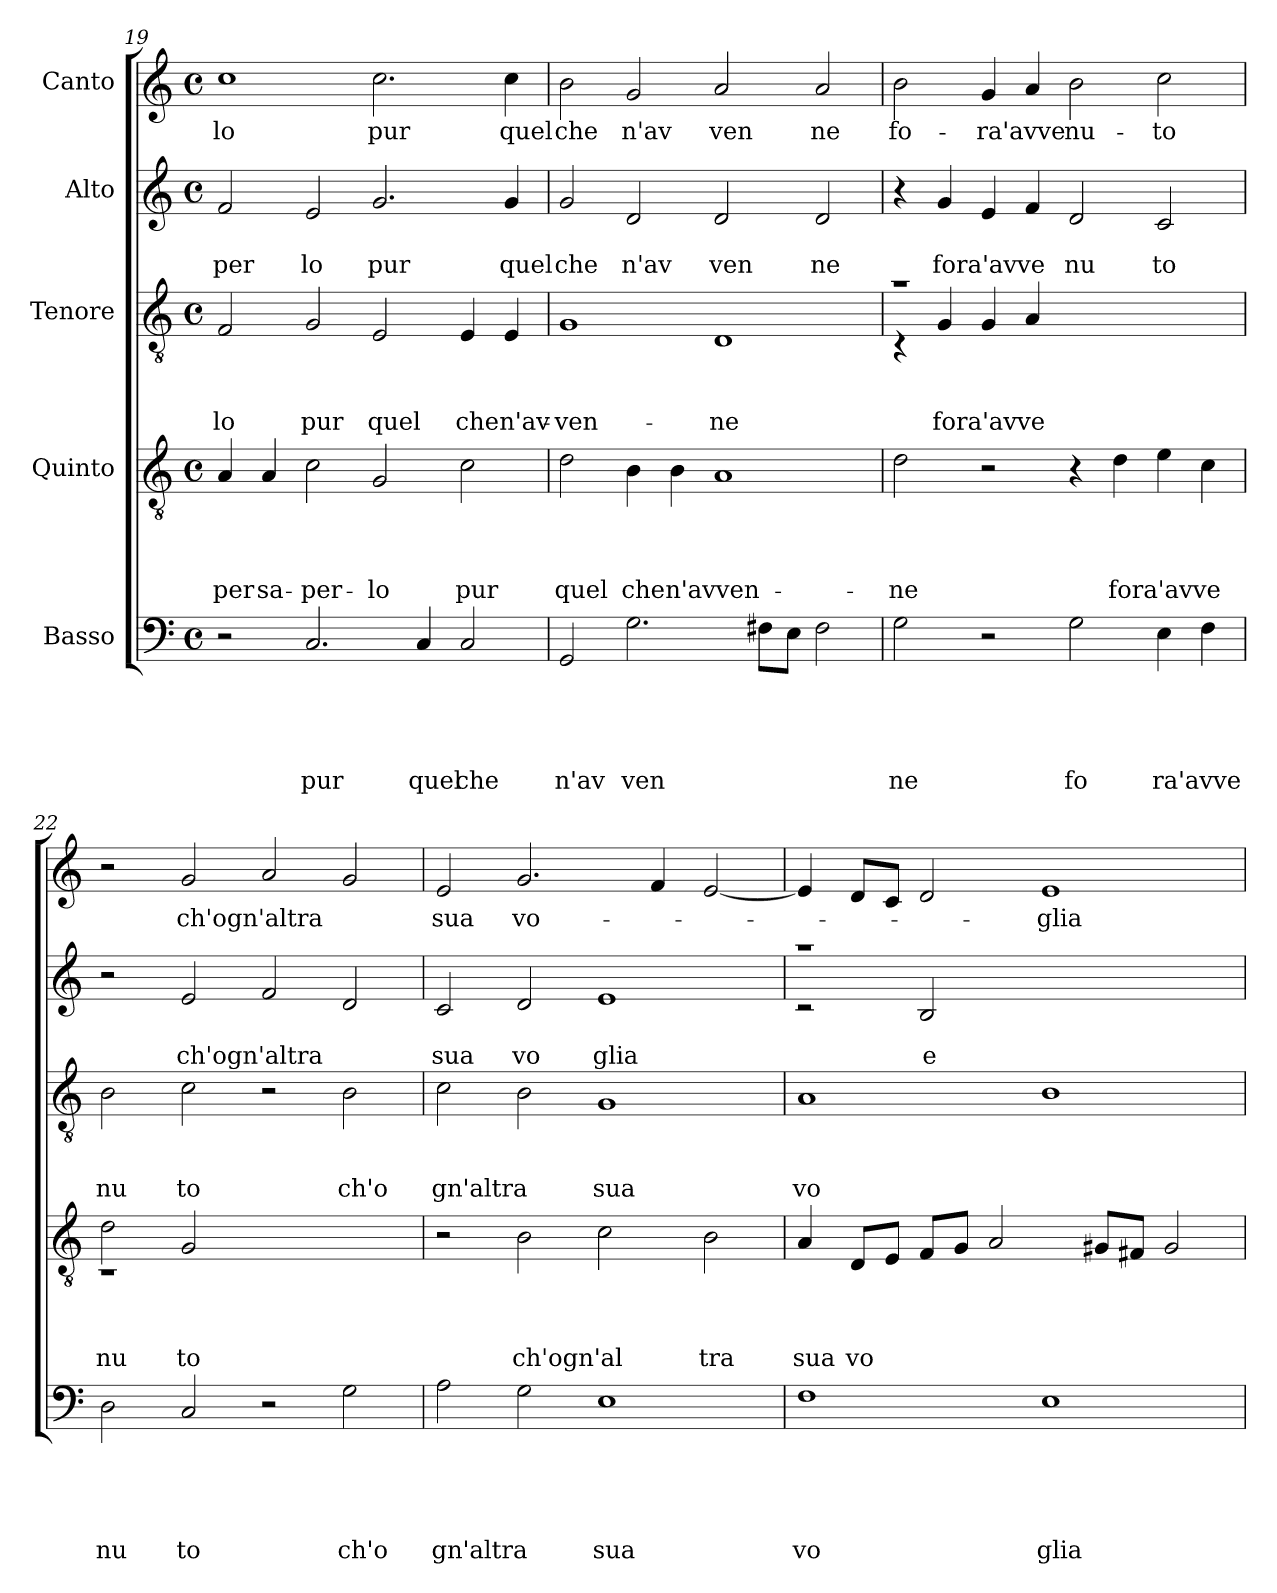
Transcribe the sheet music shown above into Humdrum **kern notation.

**kern	**text	**text	**text	**text	**text	**kern	**text	**text	**text	**text	**kern	**text	**text	**text	**kern	**text	**text	**kern	**text
*part5	*part5	*part5	*part5	*part5	*part5	*part4	*part4	*part4	*part4	*part4	*part3	*part3	*part3	*part3	*part2	*part2	*part2	*part1	*part1
*staff5	*staff5	*staff5	*staff5	*staff5	*staff5	*staff4	*staff4	*staff4	*staff4	*staff4	*staff3	*staff3	*staff3	*staff3	*staff2	*staff2	*staff2	*staff1	*staff1
*I"Basso	*	*	*	*	*	*I"Quinto	*	*	*	*	*I"Tenore	*	*	*	*I"Alto	*	*	*I"Canto	*
*clefF4	*	*	*	*	*	*clefGv2	*	*	*	*	*clefGv2	*	*	*	*clefG2	*	*	*clefG2	*
*k[]	*	*	*	*	*	*k[]	*	*	*	*	*k[]	*	*	*	*k[]	*	*	*k[]	*
*C:	*	*	*	*	*	*C:	*	*	*	*	*C:	*	*	*	*C:	*	*	*C:	*
*M4/4	*	*	*	*	*	*M4/4	*	*	*	*	*M4/4	*	*	*	*M4/4	*	*	*M4/4	*
*met(c)	*	*	*	*	*	*met(c)	*	*	*	*	*met(c)	*	*	*	*met(c)	*	*	*met(c)	*
=19	=19	=19	=19	=19	=19	=19	=19	=19	=19	=19	=19	=19	=19	=19	=19	=19	=19	=19	=19
!	!	!	!	!	!	!	!	!	!	!LO:LY:b	!	!	!	!LO:LY:b	!	!	!LO:LY:b	!	!LO:LY:b
2r	.	.	.	.	.	4A/	.	.	.	per	2F/	.	.	-lo	2f/	.	per	1cc	lo
!	!	!	!	!	!	!	!	!	!	!LO:LY:b	!	!	!	!	!	!	!	!	!
.	.	.	.	.	.	4A/	.	.	.	sa-	.	.	.	.	.	.	.	.	.
!	!	!	!	!	!LO:LY:b	!	!	!	!	!LO:LY:b	!	!	!	!LO:LY:b	!	!	!LO:LY:b	!	!
2.C/	.	.	.	.	pur	2c\	.	.	.	-per-	2G/	.	.	pur	2e/	.	lo	.	.
!	!	!	!	!	!	!	!	!	!	!LO:LY:b	!	!	!	!LO:LY:b	!	!	!LO:LY:b	!	!LO:LY:b
.	.	.	.	.	.	2G/	.	.	.	-lo	2E/	.	.	quel	2.g/	.	pur	2.cc\	pur
!	!	!	!	!	!LO:LY:b	!	!	!	!	!	!	!	!	!	!	!	!	!	!
4C/	.	.	.	.	quel	.	.	.	.	.	.	.	.	.	.	.	.	.	.
!	!	!	!	!	!LO:LY:b	!	!	!	!	!LO:LY:b	!	!	!	!LO:LY:b	!	!	!	!	!
2C/	.	.	.	.	che	2c\	.	.	.	pur	4E/	.	.	che	.	.	.	.	.
!	!	!	!	!	!	!	!	!	!	!	!	!	!	!LO:LY:b	!	!	!LO:LY:b	!	!LO:LY:b
.	.	.	.	.	.	.	.	.	.	.	4E/	.	.	n'av-	4g/	.	quel	4cc\	quel
=20	=20	=20	=20	=20	=20	=20	=20	=20	=20	=20	=20	=20	=20	=20	=20	=20	=20	=20	=20
!	!	!	!	!	!LO:LY:b	!	!	!	!	!LO:LY:b	!	!	!	!LO:LY:b	!	!	!LO:LY:b	!	!LO:LY:b
2GG/	.	.	.	.	n'av	2d\	.	.	.	quel	1G	.	.	-ven-	2g/	.	che	2b\	che
!	!	!	!	!	!LO:LY:b	!	!	!	!	!LO:LY:b	!	!	!	!	!	!	!LO:LY:b	!	!LO:LY:b
2.G\	.	.	.	.	ven	4B\	.	.	.	che	.	.	.	.	2d/	.	n'av	2g/	n'av
!	!	!	!	!	!	!	!	!	!	!LO:LY:b	!	!	!	!	!	!	!	!	!
.	.	.	.	.	.	4B\	.	.	.	n'avven-	.	.	.	.	.	.	.	.	.
!	!	!	!	!	!	!	!	!	!	!	!	!	!	!LO:LY:b	!	!	!LO:LY:b	!	!LO:LY:b
.	.	.	.	.	.	1A	.	.	.	.	1D	.	.	-ne	2d/	.	ven	2a/	ven
8F#X\L	.	.	.	.	.	.	.	.	.	.	.	.	.	.	.	.	.	.	.
8E\J	.	.	.	.	.	.	.	.	.	.	.	.	.	.	.	.	.	.	.
!	!	!	!	!	!	!	!	!	!	!	!	!	!	!	!	!	!LO:LY:b	!	!LO:LY:b
2F#\	.	.	.	.	.	.	.	.	.	.	.	.	.	.	2d/	.	ne	2a/	ne
!!LO:LB:g=z
=21	=21	=21	=21	=21	=21	=21	=21	=21	=21	=21	=21	=21	=21	=21	=21	=21	=21	=21	=21
!	!	!	!	!	!LO:LY:b	!	!	!	!	!LO:LY:b	!	!	!	!	!	!	!	!	!LO:LY:b
*	*	*	*	*	*	*	*	*	*	*	*^	*	*	*	*	*	*	*	*
2G\	.	.	.	.	ne	2d\	.	.	.	-ne	1ra	4rC	.	.	.	4r	.	.	2b\	fo-
!	!	!	!	!	!	!	!	!	!	!	!	!	!	!	!LO:LY:b	!	!	!LO:LY:b	!	!
.	.	.	.	.	.	.	.	.	.	.	.	4G/	.	.	fora'avve	4g/	.	fora'avve	.	.
!	!	!	!	!	!	!	!	!	!	!	!	!	!	!	!	!	!	!	!	!LO:LY:b
2r	.	.	.	.	.	2r	.	.	.	.	.	4G/	.	.	.	4e/	.	.	4g/	-ra'avve
.	.	.	.	.	.	.	.	.	.	.	.	4A/	.	.	.	4f/	.	.	4a/	.
!	!	!	!	!	!LO:LY:b	!	!	!	!	!	!	!	!	!	!	!	!	!LO:LY:b	!	!LO:LY:b
2G\	.	.	.	.	fo	4r	.	.	.	.	1ryy	1ryy	.	.	.	2d/	.	nu	2b\	nu-
!	!	!	!	!	!	!	!	!	!	!LO:LY:b	!	!	!	!	!	!	!	!	!	!
.	.	.	.	.	.	4d\	.	.	.	fora'avve	.	.	.	.	.	.	.	.	.	.
!	!	!	!	!	!LO:LY:b	!	!	!	!	!	!	!	!	!	!	!	!	!LO:LY:b	!	!LO:LY:b
4E\	.	.	.	.	ra'avve	4e\	.	.	.	.	.	.	.	.	.	2c/	.	to	2cc\	-to
4F\	.	.	.	.	.	4c\	.	.	.	.	.	.	.	.	.	.	.	.	.	.
*	*	*	*	*	*	*	*	*	*	*	*v	*v	*	*	*	*	*	*	*	*
=22	=22	=22	=22	=22	=22	=22	=22	=22	=22	=22	=22	=22	=22	=22	=22	=22	=22	=22	=22
*	*	*	*	*	*	*^	*	*	*	*	*	*	*	*	*	*	*	*	*
!	!	!	!	!	!LO:LY:b	!	!LO:N:vis=1	!	!	!	!LO:LY:b	!	!	!	!LO:LY:b	!	!	!	!	!
2D\	.	.	.	.	nu	2d\	0rC	.	.	.	nu	2B\	.	.	nu	2r	.	.	2r	.
!	!	!	!	!	!LO:LY:b	!	!	!	!	!	!LO:LY:b	!	!	!	!LO:LY:b	!	!	!LO:LY:b	!	!LO:LY:b
2C/	.	.	.	.	to	2G/	.	.	.	.	to	2c\	.	.	to	2e/	.	ch'ogn'altra	2g/	ch'ogn'altra
2r	.	.	.	.	.	1ryy	.	.	.	.	.	2r	.	.	.	2f/	.	.	2a/	.
!	!	!	!	!	!LO:LY:b	!	!	!	!	!	!	!	!	!	!LO:LY:b	!	!	!	!	!
2G\	.	.	.	.	ch'o	.	.	.	.	.	.	2B\	.	.	ch'o	2d/	.	.	2g/	.
*	*	*	*	*	*	*v	*v	*	*	*	*	*	*	*	*	*	*	*	*	*
=23	=23	=23	=23	=23	=23	=23	=23	=23	=23	=23	=23	=23	=23	=23	=23	=23	=23	=23	=23
!	!	!	!	!	!LO:LY:b	!	!	!	!	!	!	!	!	!LO:LY:b	!	!	!LO:LY:b	!	!LO:LY:b
2A\	.	.	.	.	gn'altra	2r	.	.	.	.	2c\	.	.	gn'altra	2c/	.	sua	2e/	sua
!	!	!	!	!	!	!	!	!	!	!LO:LY:b	!	!	!	!	!	!	!LO:LY:b	!	!LO:LY:b
2G\	.	.	.	.	.	2B\	.	.	.	ch'ogn'al	2B\	.	.	.	2d/	.	vo	2.g/	vo-
!	!	!	!	!	!LO:LY:b	!	!	!	!	!	!	!	!	!LO:LY:b	!	!	!LO:LY:b	!	!
1E	.	.	.	.	sua	2c\	.	.	.	.	1G	.	.	sua	1e	.	glia	.	.
.	.	.	.	.	.	.	.	.	.	.	.	.	.	.	.	.	.	4f/	.
!	!	!	!	!	!	!	!	!	!	!LO:LY:b	!	!	!	!	!	!	!	!	!
.	.	.	.	.	.	2B\	.	.	.	tra	.	.	.	.	.	.	.	[<2e/	.
=24	=24	=24	=24	=24	=24	=24	=24	=24	=24	=24	=24	=24	=24	=24	=24	=24	=24	=24	=24
!	!	!	!	!	!LO:LY:b	!	!	!	!	!LO:LY:b	!	!	!	!LO:LY:b	!	!	!	!	!
*	*	*	*	*	*	*	*	*	*	*	*	*	*	*	*^	*	*	*	*
1F	.	.	.	.	vo	4A/	.	.	.	sua	1A	.	.	vo	1raa	2rc	.	.	4e/]	.
!	!	!	!	!	!	!	!	!	!	!LO:LY:b	!	!	!	!	!	!	!	!	!	!
.	.	.	.	.	.	8D/L	.	.	.	vo	.	.	.	.	.	.	.	.	8d/L	.
.	.	.	.	.	.	8E/J	.	.	.	.	.	.	.	.	.	.	.	.	8c/J	.
!	!	!	!	!	!	!	!	!	!	!	!	!	!	!	!	!	!	!LO:LY:b	!	!
.	.	.	.	.	.	8F/L	.	.	.	.	.	.	.	.	.	2B/	.	e	2d/	.
.	.	.	.	.	.	8G/J	.	.	.	.	.	.	.	.	.	.	.	.	.	.
.	.	.	.	.	.	2A/	.	.	.	.	.	.	.	.	.	.	.	.	.	.
!	!	!	!	!	!LO:LY:b	!	!	!	!	!	!	!	!	!	!	!	!	!	!	!LO:LY:b
1E	.	.	.	.	glia	.	.	.	.	.	1B	.	.	.	1ryy	1ryy	.	.	1e	-glia
.	.	.	.	.	.	8G#/L	.	.	.	.	.	.	.	.	.	.	.	.	.	.
.	.	.	.	.	.	8F#/J	.	.	.	.	.	.	.	.	.	.	.	.	.	.
.	.	.	.	.	.	2G#/	.	.	.	.	.	.	.	.	.	.	.	.	.	.
*	*	*	*	*	*	*	*	*	*	*	*	*	*	*	*v	*v	*	*	*	*
=	=	=	=	=	=	=	=	=	=	=	=	=	=	=	=	=	=	=	=
*-	*-	*-	*-	*-	*-	*-	*-	*-	*-	*-	*-	*-	*-	*-	*-	*-	*-	*-	*-
